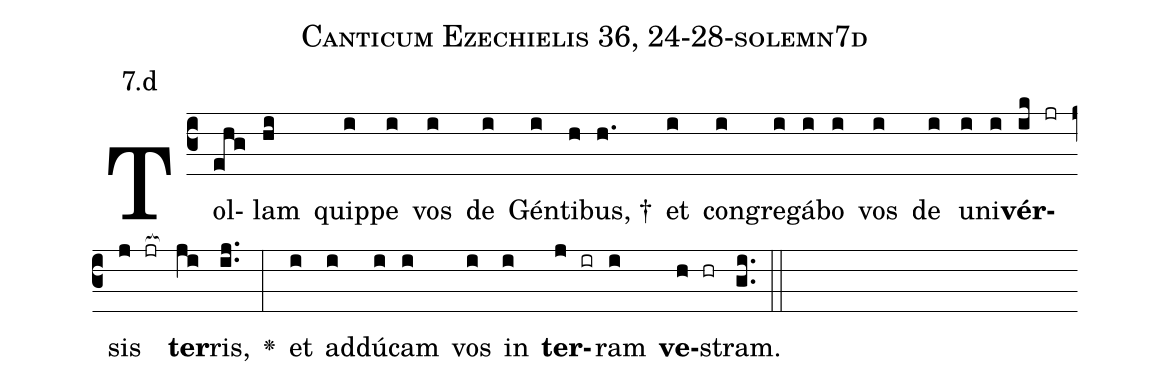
name: Canticum Ezechielis 36, 24-28-solemn7d;
annotation: 7.d;
%%
(c3)Tol(ehg)lam(hi) quip(i)pe(i) vos(i) de(i) Gén(i)ti(h)bus, †(h.) et(i) con(i)gre(i)gá(i)bo(i) vos(i) de(i) u(i)ni(i)<b>vér</b>(ik jr)sis(j jr[ocb:1{]) <b>ter</b>(ji[ocb:0}])ris,(ij..) <v>\greheightstar</v>(:) et(i) ad(i)dú(i)cam(i) vos(i) in(i) <b>ter</b>(j ir)ram(i) <b>ve</b>(h hr)stram.(gi..) (::)


%E(i) u(i) o(j) u(i) a(h) e.(gi..) (::)
